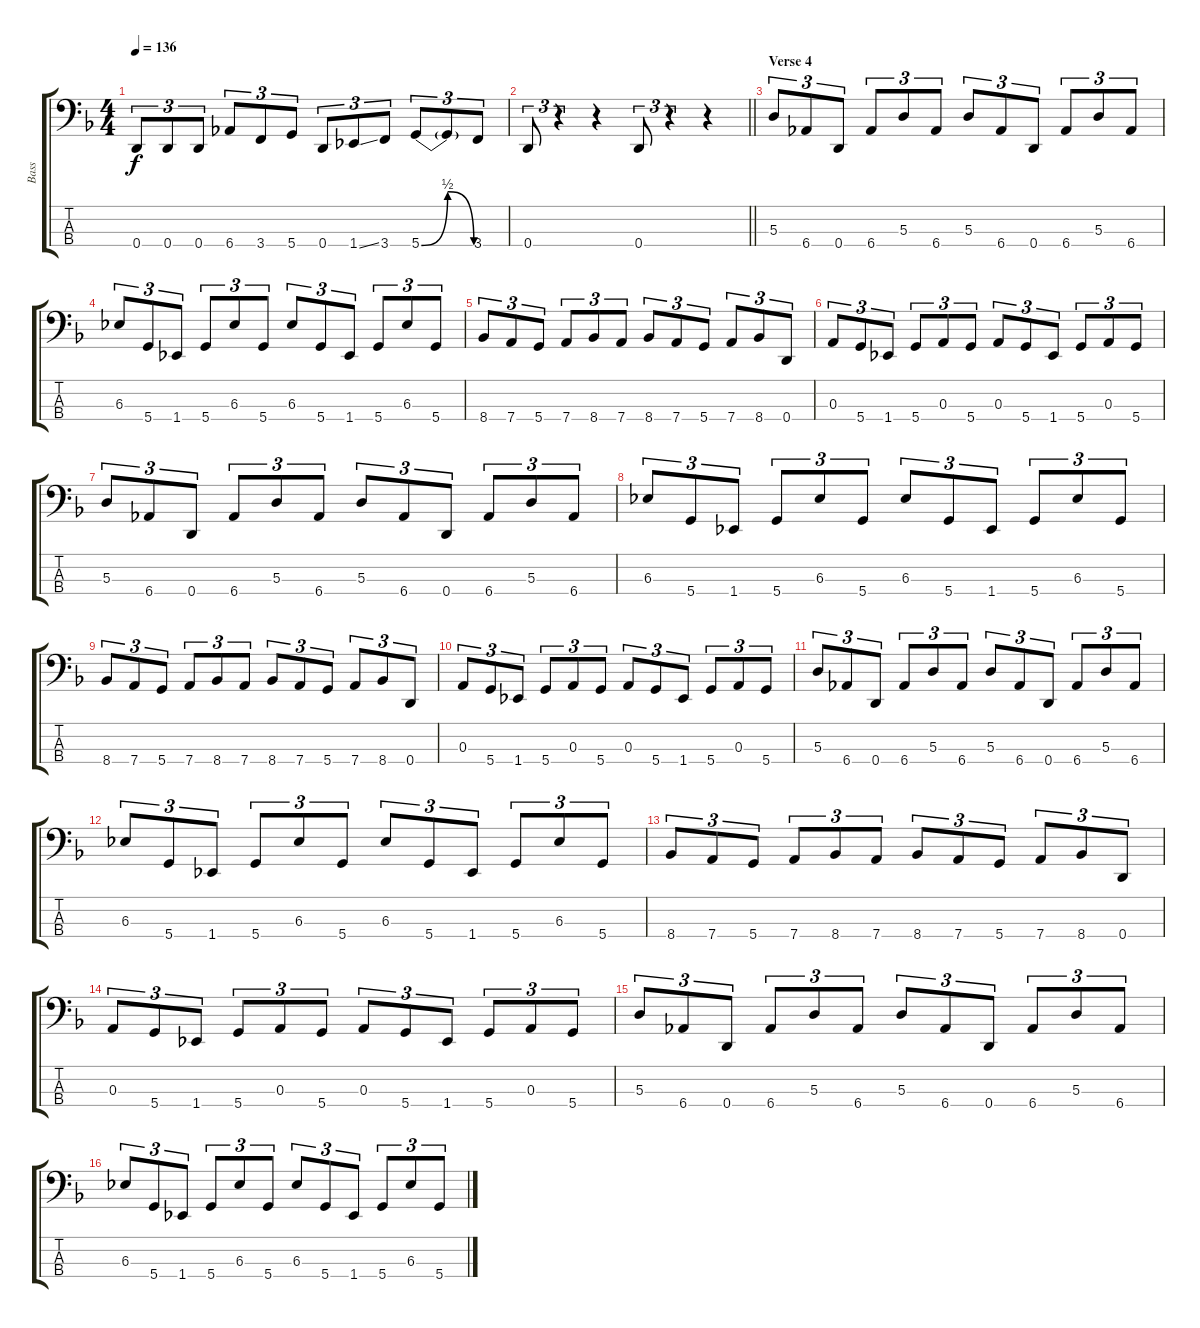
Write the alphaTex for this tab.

\track ("Bass" "Bass") {instrument electricbasspick}
\staff {score tabs}
\tuning (G2 D2 A1 D1) {hide}
\ts (4 4)
\tempo 136
\clef f4
\ks dminor
0.4.8{tu (3 2) dy f} 0.4.8{tu (3 2)} 0.4.8{tu (3 2)} 6.4.8{tu (3 2)} 3.4.8{tu (3 2)} 5.4.8{tu (3 2)} 0.4.8{tu (3 2)} 1.4{ss}.8{tu (3 2)} 3.4.8{tu (3 2)} 5.4{be (bendrelease 0 0 20 2 20 2 60 0)}.8{tu (3 2)} 5.4{t}.8{tu (3 2)} 3.4.8{tu (3 2)} |
\barLineRight lightlight
0.4.8{tu (3 2)} r.4{tu (3 2)} r.4 0.4.8{tu (3 2)} r.4{tu (3 2)} r.4 |
\section ("" "Verse 4")
5.3.8{tu (3 2)} 6.4.8{tu (3 2)} 0.4.8{tu (3 2)} 6.4.8{tu (3 2)} 5.3.8{tu (3 2)} 6.4.8{tu (3 2)} 5.3.8{tu (3 2)} 6.4.8{tu (3 2)} 0.4.8{tu (3 2)} 6.4.8{tu (3 2)} 5.3.8{tu (3 2)} 6.4.8{tu (3 2)} |
6.3.8{tu (3 2)} 5.4.8{tu (3 2)} 1.4.8{tu (3 2)} 5.4.8{tu (3 2)} 6.3.8{tu (3 2)} 5.4.8{tu (3 2)} 6.3.8{tu (3 2)} 5.4.8{tu (3 2)} 1.4.8{tu (3 2)} 5.4.8{tu (3 2)} 6.3.8{tu (3 2)} 5.4.8{tu (3 2)} |
8.4.8{tu (3 2)} 7.4.8{tu (3 2)} 5.4.8{tu (3 2)} 7.4.8{tu (3 2)} 8.4.8{tu (3 2)} 7.4.8{tu (3 2)} 8.4.8{tu (3 2)} 7.4.8{tu (3 2)} 5.4.8{tu (3 2)} 7.4.8{tu (3 2)} 8.4.8{tu (3 2)} 0.4.8{tu (3 2)} |
0.3.8{tu (3 2)} 5.4.8{tu (3 2)} 1.4.8{tu (3 2)} 5.4.8{tu (3 2)} 0.3.8{tu (3 2)} 5.4.8{tu (3 2)} 0.3.8{tu (3 2)} 5.4.8{tu (3 2)} 1.4.8{tu (3 2)} 5.4.8{tu (3 2)} 0.3.8{tu (3 2)} 5.4.8{tu (3 2)} |
5.3.8{tu (3 2)} 6.4.8{tu (3 2)} 0.4.8{tu (3 2)} 6.4.8{tu (3 2)} 5.3.8{tu (3 2)} 6.4.8{tu (3 2)} 5.3.8{tu (3 2)} 6.4.8{tu (3 2)} 0.4.8{tu (3 2)} 6.4.8{tu (3 2)} 5.3.8{tu (3 2)} 6.4.8{tu (3 2)} |
6.3.8{tu (3 2)} 5.4.8{tu (3 2)} 1.4.8{tu (3 2)} 5.4.8{tu (3 2)} 6.3.8{tu (3 2)} 5.4.8{tu (3 2)} 6.3.8{tu (3 2)} 5.4.8{tu (3 2)} 1.4.8{tu (3 2)} 5.4.8{tu (3 2)} 6.3.8{tu (3 2)} 5.4.8{tu (3 2)} |
8.4.8{tu (3 2)} 7.4.8{tu (3 2)} 5.4.8{tu (3 2)} 7.4.8{tu (3 2)} 8.4.8{tu (3 2)} 7.4.8{tu (3 2)} 8.4.8{tu (3 2)} 7.4.8{tu (3 2)} 5.4.8{tu (3 2)} 7.4.8{tu (3 2)} 8.4.8{tu (3 2)} 0.4.8{tu (3 2)} |
0.3.8{tu (3 2)} 5.4.8{tu (3 2)} 1.4.8{tu (3 2)} 5.4.8{tu (3 2)} 0.3.8{tu (3 2)} 5.4.8{tu (3 2)} 0.3.8{tu (3 2)} 5.4.8{tu (3 2)} 1.4.8{tu (3 2)} 5.4.8{tu (3 2)} 0.3.8{tu (3 2)} 5.4.8{tu (3 2)} |
5.3.8{tu (3 2)} 6.4.8{tu (3 2)} 0.4.8{tu (3 2)} 6.4.8{tu (3 2)} 5.3.8{tu (3 2)} 6.4.8{tu (3 2)} 5.3.8{tu (3 2)} 6.4.8{tu (3 2)} 0.4.8{tu (3 2)} 6.4.8{tu (3 2)} 5.3.8{tu (3 2)} 6.4.8{tu (3 2)} |
6.3.8{tu (3 2)} 5.4.8{tu (3 2)} 1.4.8{tu (3 2)} 5.4.8{tu (3 2)} 6.3.8{tu (3 2)} 5.4.8{tu (3 2)} 6.3.8{tu (3 2)} 5.4.8{tu (3 2)} 1.4.8{tu (3 2)} 5.4.8{tu (3 2)} 6.3.8{tu (3 2)} 5.4.8{tu (3 2)} |
8.4.8{tu (3 2)} 7.4.8{tu (3 2)} 5.4.8{tu (3 2)} 7.4.8{tu (3 2)} 8.4.8{tu (3 2)} 7.4.8{tu (3 2)} 8.4.8{tu (3 2)} 7.4.8{tu (3 2)} 5.4.8{tu (3 2)} 7.4.8{tu (3 2)} 8.4.8{tu (3 2)} 0.4.8{tu (3 2)} |
0.3.8{tu (3 2)} 5.4.8{tu (3 2)} 1.4.8{tu (3 2)} 5.4.8{tu (3 2)} 0.3.8{tu (3 2)} 5.4.8{tu (3 2)} 0.3.8{tu (3 2)} 5.4.8{tu (3 2)} 1.4.8{tu (3 2)} 5.4.8{tu (3 2)} 0.3.8{tu (3 2)} 5.4.8{tu (3 2)} |
5.3.8{tu (3 2)} 6.4.8{tu (3 2)} 0.4.8{tu (3 2)} 6.4.8{tu (3 2)} 5.3.8{tu (3 2)} 6.4.8{tu (3 2)} 5.3.8{tu (3 2)} 6.4.8{tu (3 2)} 0.4.8{tu (3 2)} 6.4.8{tu (3 2)} 5.3.8{tu (3 2)} 6.4.8{tu (3 2)} |
6.3.8{tu (3 2)} 5.4.8{tu (3 2)} 1.4.8{tu (3 2)} 5.4.8{tu (3 2)} 6.3.8{tu (3 2)} 5.4.8{tu (3 2)} 6.3.8{tu (3 2)} 5.4.8{tu (3 2)} 1.4.8{tu (3 2)} 5.4.8{tu (3 2)} 6.3.8{tu (3 2)} 5.4.8{tu (3 2)}
